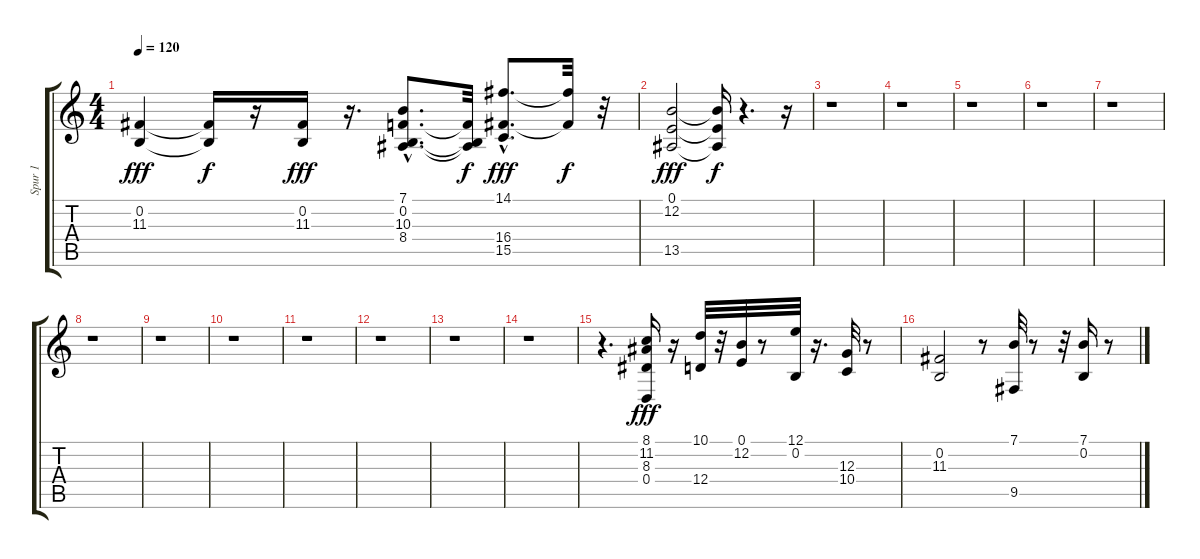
\track ("Spur 1" "Spur 1") {instrument trumpet}
\staff {score tabs}
\tuning (E4 B3 G3 D3 A2 E2) {hide}
\ts (4 4)
\tempo 120
\clef g2
\ks c
(0.2 11.3).4{dy fff} (0.2{t} 11.3{t}).16{dy f} r.16 (0.2 11.3).16{dy fff} r.16{d} (7.1{hac} 0.2{hac} 10.3{hac} 8.4{hac}).8{d} (0.2{t} 10.3{t} 8.4{t}).32{dy f} (14.1{hac} 16.4{hac} 15.5{hac}).8{d dy fff} (14.1{t} 16.4{t}).32{dy f} r.32 |
(0.1 12.2 13.5).2{dy fff} (0.1{t} 12.2{t} 13.5{t}).16{dy f} r.4{d} r.16 |
r.1 |
r.1 |
r.1 |
r.1 |
r.1 |
r.1 |
r.1 |
r.1 |
r.1 |
r.1 |
r.1 |
r.1 |
r.4{d} (8.1 11.2 8.3 0.4).16{dy fff} r.16 (10.1 12.4).32 r.32 (0.1 12.2).32 r.8 (12.1 0.2).32 r.16{d} (12.3 10.4).32 r.8 |
(0.2 11.3).2 r.8 (7.1 9.5).32 r.8 r.32 (7.1 0.2).16 r.8
